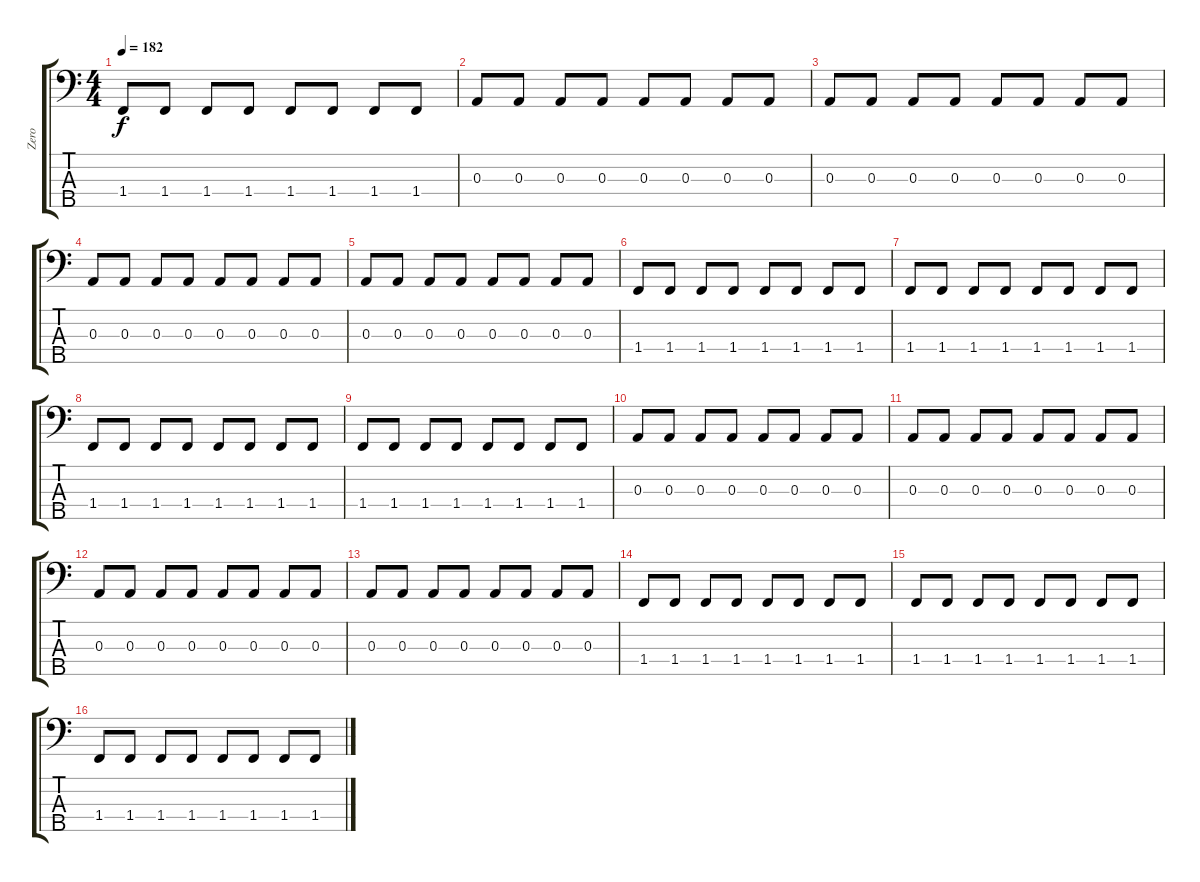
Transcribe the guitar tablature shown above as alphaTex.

\track ("Zero" "Zero") {instrument electricbassfinger}
\staff {score tabs}
\tuning (G2 D2 A1 E1 B0) {hide}
\ts (4 4)
\tempo 182
\clef f4
\ks c
1.4.8{dy f} 1.4.8 1.4.8 1.4.8 1.4.8 1.4.8 1.4.8 1.4.8 |
0.3.8 0.3.8 0.3.8 0.3.8 0.3.8 0.3.8 0.3.8 0.3.8 |
0.3.8 0.3.8 0.3.8 0.3.8 0.3.8 0.3.8 0.3.8 0.3.8 |
0.3.8 0.3.8 0.3.8 0.3.8 0.3.8 0.3.8 0.3.8 0.3.8 |
0.3.8 0.3.8 0.3.8 0.3.8 0.3.8 0.3.8 0.3.8 0.3.8 |
1.4.8 1.4.8 1.4.8 1.4.8 1.4.8 1.4.8 1.4.8 1.4.8 |
1.4.8 1.4.8 1.4.8 1.4.8 1.4.8 1.4.8 1.4.8 1.4.8 |
1.4.8 1.4.8 1.4.8 1.4.8 1.4.8 1.4.8 1.4.8 1.4.8 |
1.4.8 1.4.8 1.4.8 1.4.8 1.4.8 1.4.8 1.4.8 1.4.8 |
0.3.8 0.3.8 0.3.8 0.3.8 0.3.8 0.3.8 0.3.8 0.3.8 |
0.3.8 0.3.8 0.3.8 0.3.8 0.3.8 0.3.8 0.3.8 0.3.8 |
0.3.8 0.3.8 0.3.8 0.3.8 0.3.8 0.3.8 0.3.8 0.3.8 |
0.3.8 0.3.8 0.3.8 0.3.8 0.3.8 0.3.8 0.3.8 0.3.8 |
1.4.8 1.4.8 1.4.8 1.4.8 1.4.8 1.4.8 1.4.8 1.4.8 |
1.4.8 1.4.8 1.4.8 1.4.8 1.4.8 1.4.8 1.4.8 1.4.8 |
1.4.8 1.4.8 1.4.8 1.4.8 1.4.8 1.4.8 1.4.8 1.4.8
